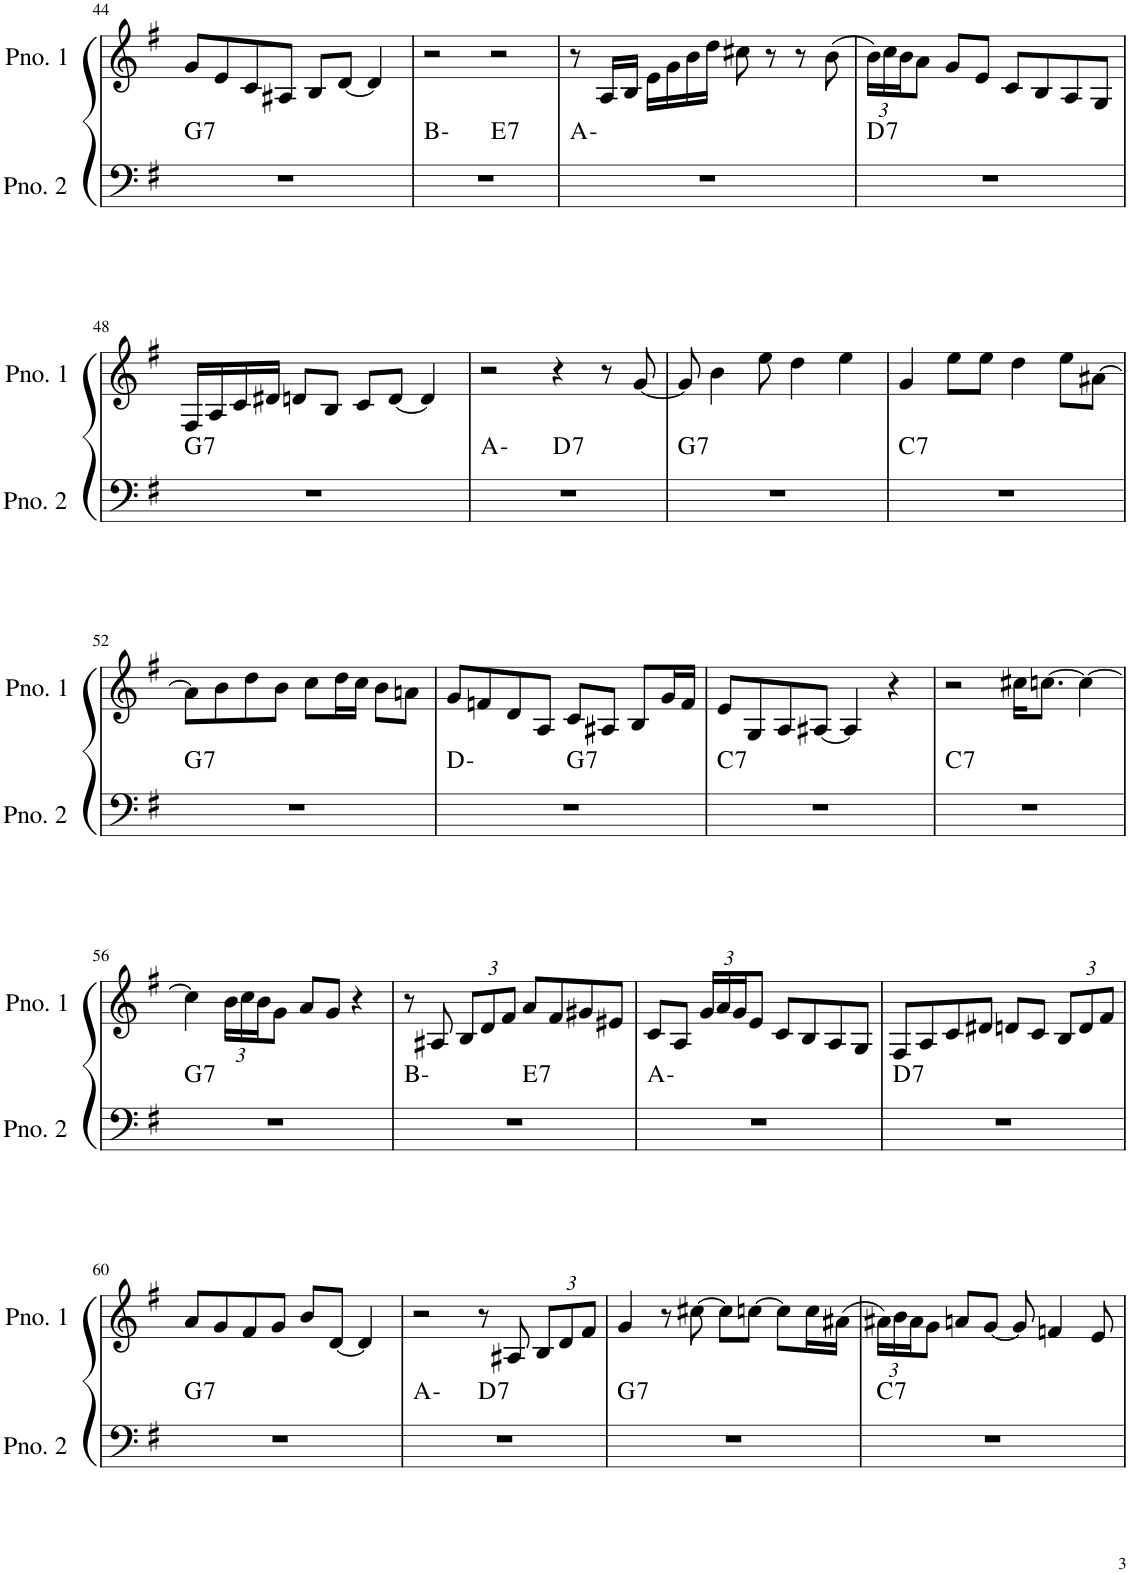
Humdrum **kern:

**kern	**harte	**kern
*part2	*part2	*part1
*staff2	*	*staff1
*I"ピアノ 2	*	*I"ピアノ 1
!!LO:PB:g=z
*clefF4	*	*clefG2
*k[f#]	*	*k[f#]
*M4/4	*	*M4/4
=44	=44	=44
!	!LO:H:kt=7	!
1r	G:7	8g/L
.	.	8e/
.	.	8c/
.	.	8A#X/J
.	.	8B/L
.	.	[8d/J
.	.	4d/]
=45	=45	=45
*^	*	*
1r	2ryy	B:min	2r
!	!	!LO:H:kt=7	!
.	2ryy	E:7	2r
*v	*v	*	*
=46	=46	=46
1r	A:min	8r
.	.	16A/LL
.	.	16B/JJ
.	.	16e\LL
.	.	16g\
.	.	16b\
.	.	16dd\JJ
.	.	8cc#X\
.	.	8r
.	.	8r
.	.	(8b\
=47	=47	=47
*	*	*Xbrackettup
!	!LO:H:kt=7	!
1r	D:7	24b\LL)
.	.	24cc\
.	.	24b\J
.	.	8a\J
.	.	8g/L
.	.	8e/J
.	.	8c/L
.	.	8B/
.	.	8A/
.	.	8G/J
!!LO:LB:g=z
=48	=48	=48
!	!LO:H:kt=7	!
1r	G:7	16F#/LL
.	.	16A/
.	.	16c/
.	.	16d#X/JJ
.	.	8dn/L
.	.	8B/J
.	.	8c/L
.	.	[8d/J
.	.	4d/]
=49	=49	=49
*^	*	*
1r	2ryy	A:min	2r
!	!	!LO:H:kt=7	!
.	2ryy	D:7	4r
.	.	.	8r
.	.	.	[8g/
=50	=50	=50	=50
!	!	!LO:H:kt=7	!
*v	*v	*	*
1r	G:7	8g/]
.	.	4b\
.	.	8ee\
.	.	4dd\
.	.	4ee\
=51	=51	=51
!	!LO:H:kt=7	!
1r	C:7	4g/
.	.	8ee\L
.	.	8ee\J
.	.	4dd\
.	.	8ee\L
.	.	[8a#X\J
!!LO:LB:g=z
=52	=52	=52
!	!LO:H:kt=7	!
1r	G:7	8a#\L]
.	.	8b\
.	.	8dd\
.	.	8b\J
.	.	8cc\L
.	.	16dd\L
.	.	16cc\JJ
.	.	8b\L
.	.	8an\J
=53	=53	=53
*^	*	*
1r	2ryy	D:min	8g/L
.	.	.	8fn/
.	.	.	8d/
.	.	.	8A/J
!	!	!LO:H:kt=7	!
.	2ryy	G:7	8c/L
.	.	.	8A#X/J
.	.	.	8B/L
.	.	.	16g/L
.	.	.	16f/JJ
=54	=54	=54	=54
!	!	!LO:H:kt=7	!
*v	*v	*	*
1r	C:7	8e/L
.	.	8G/
.	.	8A/
.	.	[8A#X/J
.	.	4A#/]
.	.	4r
=55	=55	=55
!	!LO:H:kt=7	!
1r	C:7	2r
.	.	16cc#X\KL
.	.	[8.ccn\J
.	.	4cc\_
!!LO:LB:g=z
=56	=56	=56
!	!LO:H:kt=7	!
1r	G:7	4cc\]
.	.	24b\LL
.	.	24cc\
.	.	24b\J
.	.	8g\J
.	.	8a/L
.	.	8g/J
.	.	4r
=57	=57	=57
*^	*	*
1r	2ryy	B:min	8r
.	.	.	8A#X/
.	.	.	12B/L
.	.	.	12d/
.	.	.	12f#/J
!	!	!LO:H:kt=7	!
.	2ryy	E:7	8a/L
.	.	.	8f#/
.	.	.	8g#X/
.	.	.	8e#X/J
*v	*v	*	*
=58	=58	=58
1r	A:min	8c/L
.	.	8A/J
.	.	24g/LL
.	.	24a/
.	.	24g/J
.	.	8e/J
.	.	8c/L
.	.	8B/
.	.	8A/
.	.	8G/J
=59	=59	=59
!	!LO:H:kt=7	!
1r	D:7	8F#/L
.	.	8A/
.	.	8c/
.	.	8d#X/J
.	.	8dn/L
.	.	8c/J
.	.	12B/L
.	.	12d/
.	.	12f#/J
!!LO:LB:g=z
=60	=60	=60
!	!LO:H:kt=7	!
1r	G:7	8a/L
.	.	8g/
.	.	8f#/
.	.	8g/J
.	.	8b/L
.	.	[8d/J
.	.	4d/]
=61	=61	=61
*^	*	*
1r	2ryy	A:min	2r
!	!	!LO:H:kt=7	!
.	2ryy	D:7	8r
.	.	.	8A#X/
.	.	.	12B/L
.	.	.	12d/
.	.	.	12f#/J
=62	=62	=62	=62
!	!	!LO:H:kt=7	!
*v	*v	*	*
1r	G:7	4g/
.	.	8r
.	.	[8cc#X\
.	.	8cc#\L]
.	.	[8ccn\J
.	.	8cc\L]
.	.	16cc\L
.	.	(16a#X\JJ
=63	=63	=63
!	!LO:H:kt=7	!
1r	C:7	24a#X\LL)
.	.	24b\
.	.	24a#\J
.	.	8g\J
.	.	8an/L
.	.	[8g/J
.	.	8g/]
.	.	4fn/
.	.	8e/
=	=	=
*-	*-	*-
